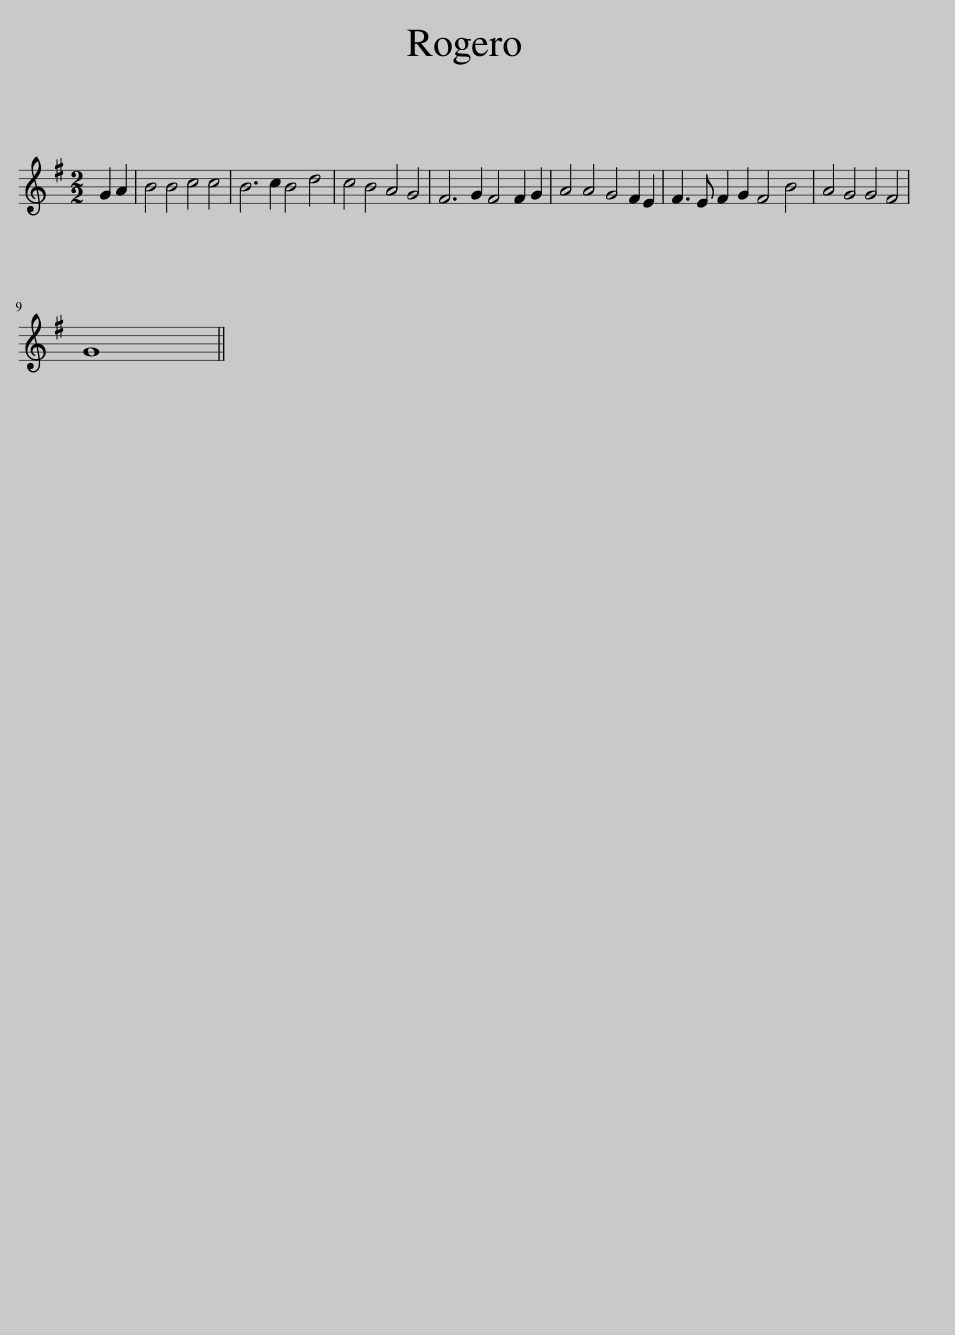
X:1
L:1/8
M:2/2
I:linebreak $
K:G
V:1 treble
V:1
 G2 A2 | B4 B4 c4 c4 | B6 c2 B4 d4 | c4 B4 A4 G4 | F6 G2 F4 F2 G2 | %5
 A4 A4 G4 F2 E2 | F3 E F2 G2 F4 B4 | A4 G4 G4 F4 |$ G8 || %9
